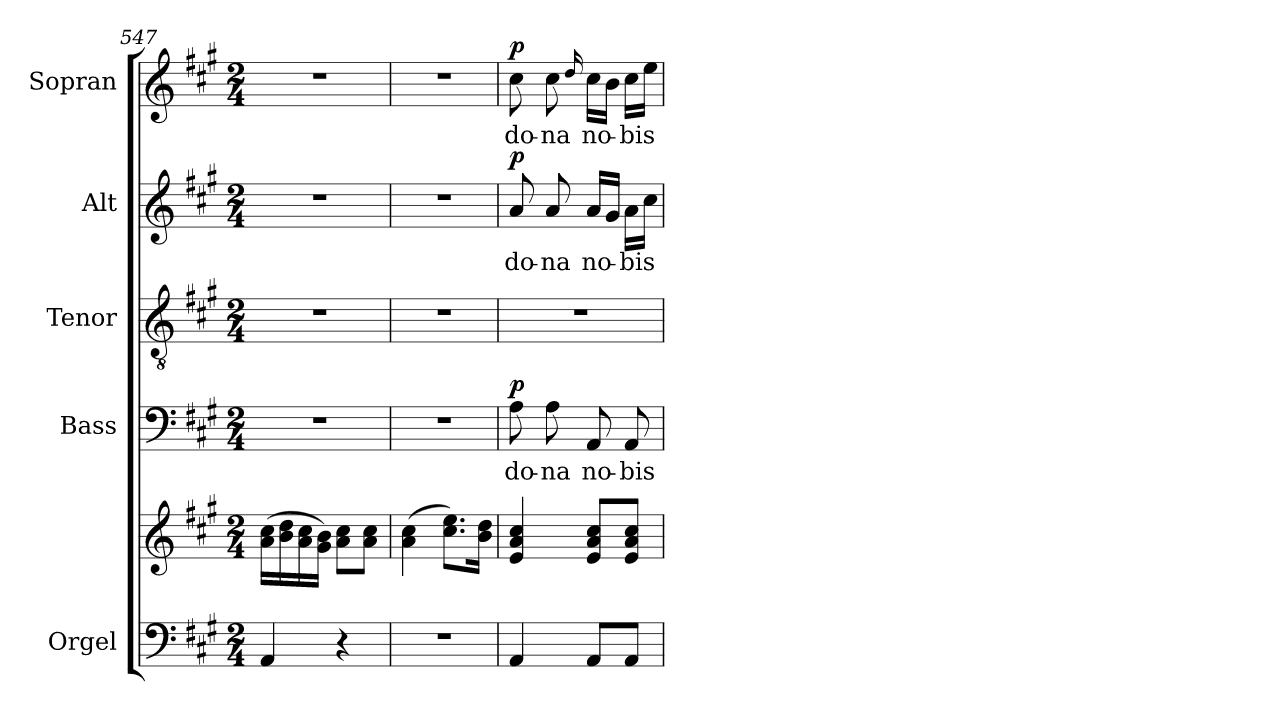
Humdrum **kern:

**kern	**kern	**kern	**text	**dynam	**kern	**kern	**text	**dynam	**kern	**text	**dynam
*part5	*part5	*part4	*part4	*part4	*part3	*part2	*part2	*part2	*part1	*part1	*part1
*staff6	*staff5	*staff4	*staff4	*staff4	*staff3	*staff2	*staff2	*staff2	*staff1	*staff1	*staff1
*I"Orgel	*	*I"Bass	*	*	*I"Tenor	*I"Alt	*	*	*I"Sopran	*	*
*I'Org.	*	*I'B.	*	*	*I'T.	*I'A.	*	*	*I'S.	*	*
*clefF4	*clefG2	*clefF4	*	*	*clefGv2	*clefG2	*	*	*clefG2	*	*
*k[f#c#g#]	*k[f#c#g#]	*k[f#c#g#]	*	*	*k[f#c#g#]	*k[f#c#g#]	*	*	*k[f#c#g#]	*	*
*A:	*A:	*A:	*	*	*A:	*A:	*	*	*A:	*	*
*M2/4	*M2/4	*M2/4	*	*	*M2/4	*M2/4	*	*	*M2/4	*	*
=547	=547	=547	=547	=547	=547	=547	=547	=547	=547	=547	=547
4AA/	(>16a\ 16cc#\LL	2r	.	.	2r	2r	.	.	2r	.	.
.	16b\ 16dd\	.	.	.	.	.	.	.	.	.	.
.	16a\ 16cc#\	.	.	.	.	.	.	.	.	.	.
.	16g#\ 16b\JJ)	.	.	.	.	.	.	.	.	.	.
4r	8a\ 8cc#\L	.	.	.	.	.	.	.	.	.	.
.	8a\ 8cc#\J	.	.	.	.	.	.	.	.	.	.
=548	=548	=548	=548	=548	=548	=548	=548	=548	=548	=548	=548
2r	(>4a\ 4cc#\	2r	.	.	2r	2r	.	.	2r	.	.
.	8.cc#\ 8.ee\L)	.	.	.	.	.	.	.	.	.	.
.	16b\ 16dd\Jk	.	.	.	.	.	.	.	.	.	.
=549	=549	=549	=549	=549	=549	=549	=549	=549	=549	=549	=549
!	!	!	!LO:LY:b	!LO:DY:a	!	!	!LO:LY:b	!LO:DY:a	!	!LO:LY:b	!LO:DY:a
4AA/	4e/ 4a/ 4cc#/	8A\	do-	p	2r	8a/	do-	p	8cc#\	do-	p
!	!	!	!LO:LY:b	!	!	!	!LO:LY:b	!	!	!LO:LY:b	!
.	.	8A\	-na	.	.	8a/	-na	.	8cc#\	-na	.
.	.	.	.	.	.	.	.	.	16qqdd/	.	.
!	!	!	!LO:LY:b	!	!	!	!LO:LY:b	!	!	!LO:LY:b	!
8AA/L	8e/ 8a/ 8cc#/L	8AA/	no-	.	.	16a/LL	no-	.	16cc#\LL	no-	.
.	.	.	.	.	.	16g#/JJ	.	.	16b\JJ	.	.
!	!	!	!LO:LY:b	!	!	!	!LO:LY:b	!	!	!LO:LY:b	!
8AA/J	8e/ 8a/ 8cc#/J	8AA/	-bis	.	.	16a\LL	-bis	.	16cc#\LL	-bis	.
.	.	.	.	.	.	16cc#\JJ	.	.	16ee\JJ	.	.
=	=	=	=	=	=	=	=	=	=	=	=
*-	*-	*-	*-	*-	*-	*-	*-	*-	*-	*-	*-
